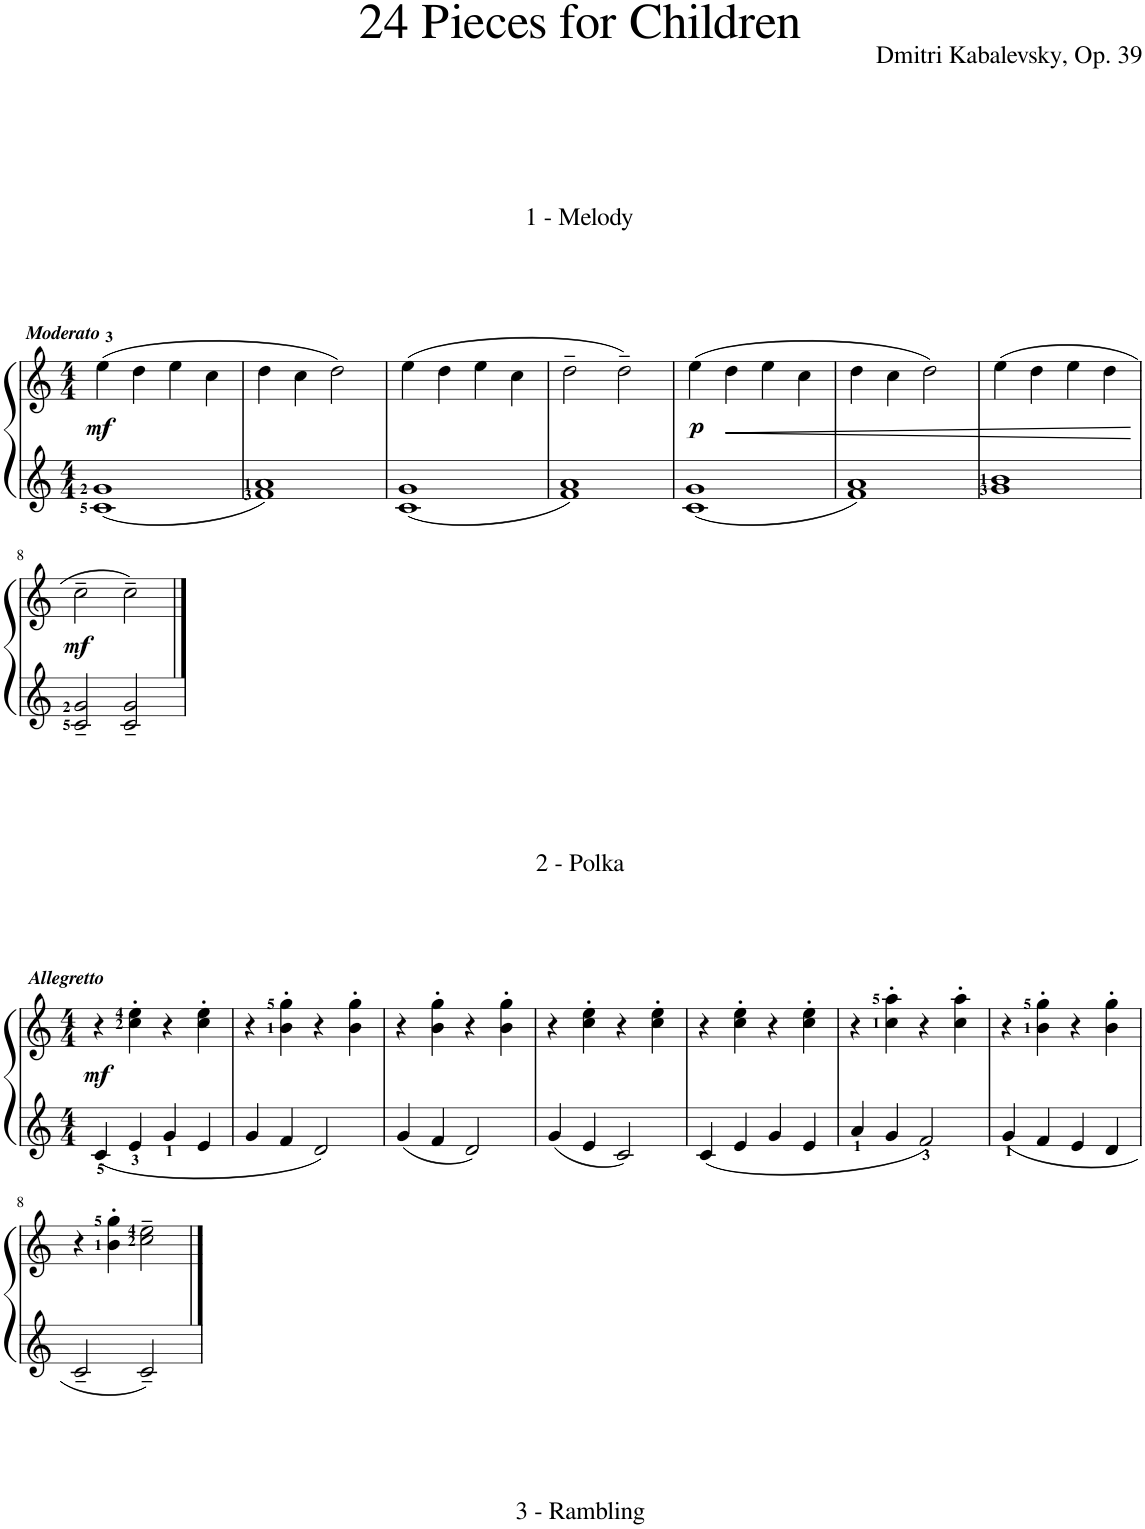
**kern	**kern	**dynam
*part1	*part1	*part1
*staff2	*staff1	*staff1/2
*I"Piano	*	*
*I'Pno.	*	*
*clefG2	*clefG2	*
*k[]	*k[]	*
*M4/4	*M4/4	*
=1	=1	=1
!	!LO:TX:a:Bi:t=Moderato	!
!	!	!LO:DY:b
1c 1g	(4ee\	mf
.	4dd\	.
.	4ee\	.
.	4cc\	.
=2	=2	=2
1f 1a	4dd\	.
.	4cc\	.
.	2dd\)	.
=3	=3	=3
1c 1g	(4ee\	.
.	4dd\	.
.	4ee\	.
.	4cc\	.
=4	=4	=4
1f 1a	2dd~\	.
.	2dd~\)	.
=5	=5	=5
!	!	!LO:DY:b
1c 1g	(4ee\	p
!	!	!LO:HP:b
.	4dd\	<
.	4ee\	.
.	4cc\	.
=6	=6	=6
1f 1a	4dd\	.
.	4cc\	.
.	2dd\)	.
=7	=7	=7
1g 1b	(4ee\	.
.	4dd\	.
.	4ee\	.
.	4dd\	.
.	.	[
!!LO:LB:g=z
=8	=8	=8
!	!	!LO:DY:b
2c/~ 2g/~	2cc~\	mf
2c/~ 2g/~	2cc~\)	.
!!LO:LB:g=z
==1	==1	==1
*M4/4	*M4/4	*
!	!LO:TX:a:Bi:t=Allegretto	!
!	!	!LO:DY:b
4c/	4r	mf
4e/	4cc\' 4ee\'	.
4g/	4r	.
4e/	4cc\' 4ee\'	.
=2	=2	=2
4g/	4r	.
4f/	4b\' 4gg\'	.
2d/	4r	.
.	4b\' 4gg\'	.
=3	=3	=3
4g/	4r	.
4f/	4b\' 4gg\'	.
2d/	4r	.
.	4b\' 4gg\'	.
=4	=4	=4
4g/	4r	.
4e/	4cc\' 4ee\'	.
2c/	4r	.
.	4cc\' 4ee\'	.
=5	=5	=5
4c/	4r	.
4e/	4cc\' 4ee\'	.
4g/	4r	.
4e/	4cc\' 4ee\'	.
=6	=6	=6
4a/	4r	.
4g/	4cc\' 4aa\'	.
2f/	4r	.
.	4cc\' 4aa\'	.
=7	=7	=7
4g/	4r	.
4f/	4b\' 4gg\'	.
4e/	4r	.
4d/	4b\' 4gg\'	.
!!LO:LB:g=z
=8	=8	=8
2c~/	4r	.
.	4b\' 4gg\'	.
2c~/	2cc\~ 2ee\~	.
==	==	==
*-	*-	*-
